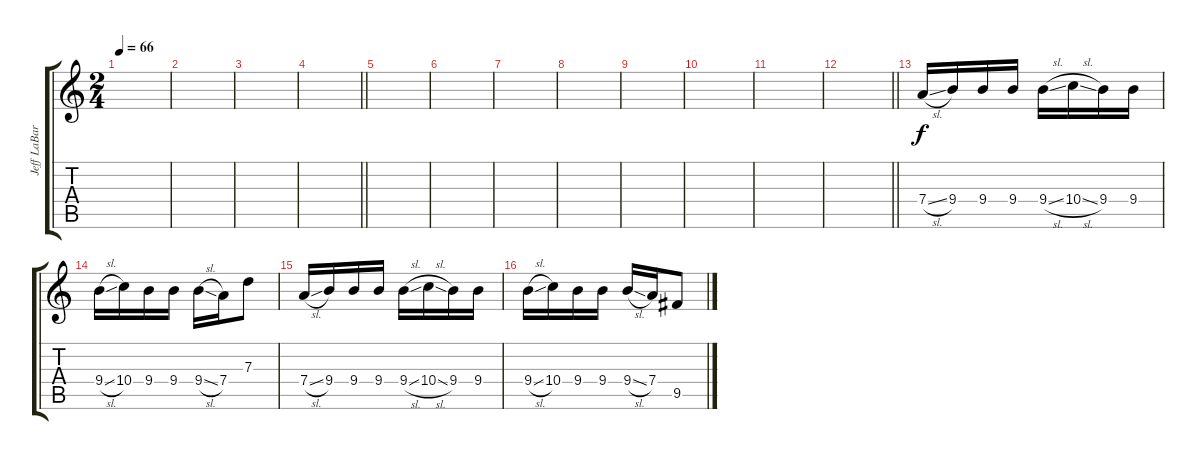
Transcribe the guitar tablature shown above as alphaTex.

\track ("Jeff LaBar [Harmony]" "Jeff LaBar") {instrument distortionguitar}
\staff {score tabs}
\tuning (E4 B3 G3 D3 A2 E2) {hide}
\ts (2 4)
\tempo 66
\clef g2
\ks c
|
|
|
\barLineRight lightlight
|
|
|
|
|
|
|
|
\barLineRight lightlight
|
7.4{sl}.16 9.4.16 9.4.16 9.4.16 9.4{sl}.16 10.4{sl}.16 9.4.16 9.4.16 |
9.4{sl}.16 10.4.16 9.4.16 9.4.16 9.4{sl}.16 7.4.16 7.3.8 |
7.4{sl}.16 9.4.16 9.4.16 9.4.16 9.4{sl}.16 10.4{sl}.16 9.4.16 9.4.16 |
9.4{sl}.16 10.4.16 9.4.16 9.4.16 9.4{sl}.16 7.4.16 9.5.8
